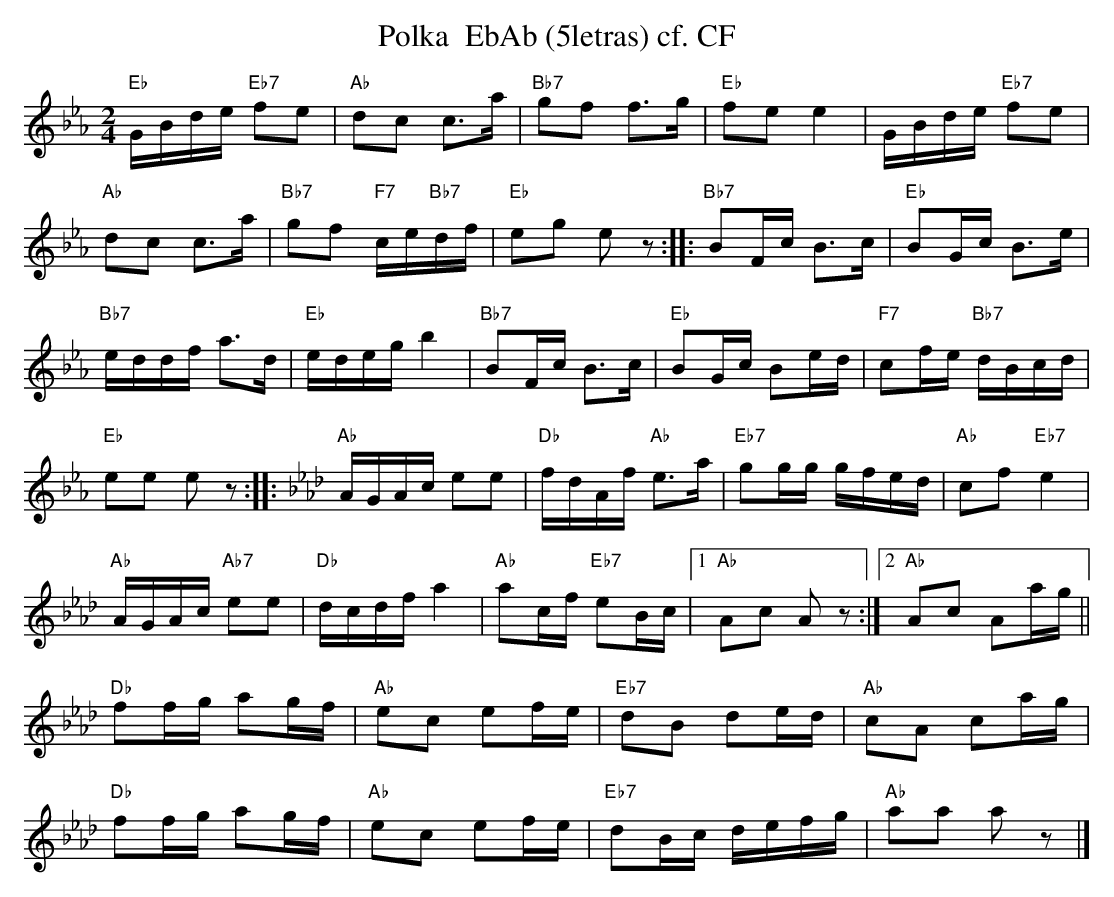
X:1
T:Polka  EbAb (5letras) cf. CF
M:2/4
L:1/16
K:Ebmaj%%MIDI gchordon
"Eb"GBde "Eb7"f2e2 | "Ab"d2c2 c3a | "Bb7"g2f2 f3g | "Eb"f2e2e4 | GBde "Eb7"f2e2 |
"Ab"d2c2 c3a | "Bb7"g2f2 "F7"ce"Bb7"df | "Eb"e2g2 e2z2 :: "Bb7"B2Fc B3c | "Eb"B2Gc B3e |
"Bb7"eddf a3d | "Eb"edeg b4 | "Bb7"B2Fc B3c | "Eb"B2Gc B2ed | "F7"c2fe "Bb7"dBcd |
"Eb"e2e2 e2z2 :: [K:Abmaj] "Ab"AGAc e2e2 | "Db"fdAf "Ab"e3a | "Eb7"g2gg gfed | "Ab"c2f2"Eb7"e4 |
"Ab"AGAc "Ab7"e2e2 | "Db"dcdf a4 | "Ab"a2cf "Eb7"e2Bc |1 "Ab"A2c2 A2z2 :|2 "Ab"A2c2 A2ag ||
"Db"f2fg a2gf | "Ab"e2c2 e2fe | "Eb7"d2B2 d2ed | "Ab"c2A2 c2ag |
"Db"f2fg a2gf | "Ab"e2c2 e2fe | "Eb7"d2Bc defg | "Ab"a2a2 a2z2 |]
